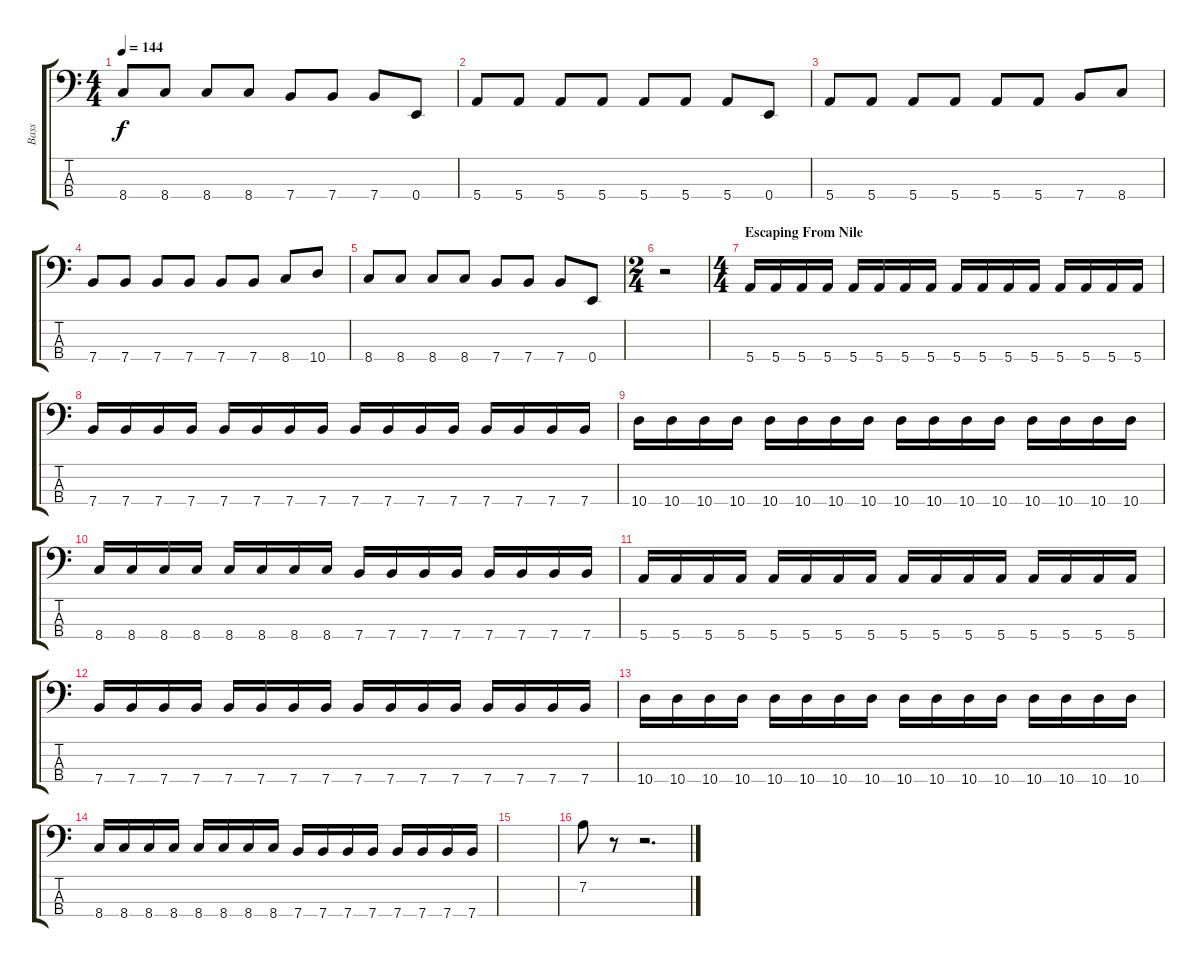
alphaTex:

\track ("Bass" "Bass") {instrument electricbasspick}
\staff {score tabs}
\tuning (G2 D2 A1 E1) {hide}
\ts (4 4)
\tempo 144
\clef f4
\ks c
8.4.8{dy f} 8.4.8 8.4.8 8.4.8 7.4.8 7.4.8 7.4.8 0.4.8 |
5.4.8 5.4.8 5.4.8 5.4.8 5.4.8 5.4.8 5.4.8 0.4.8 |
5.4.8 5.4.8 5.4.8 5.4.8 5.4.8 5.4.8 7.4.8 8.4.8 |
7.4.8 7.4.8 7.4.8 7.4.8 7.4.8 7.4.8 8.4.8 10.4.8 |
8.4.8 8.4.8 8.4.8 8.4.8 7.4.8 7.4.8 7.4.8 0.4.8 |
\ts (2 4)
r.2 |
\ts (4 4)
\section ("" "Escaping From Nile")
5.4.16 5.4.16 5.4.16 5.4.16 5.4.16 5.4.16 5.4.16 5.4.16 5.4.16 5.4.16 5.4.16 5.4.16 5.4.16 5.4.16 5.4.16 5.4.16 |
7.4.16 7.4.16 7.4.16 7.4.16 7.4.16 7.4.16 7.4.16 7.4.16 7.4.16 7.4.16 7.4.16 7.4.16 7.4.16 7.4.16 7.4.16 7.4.16 |
10.4.16 10.4.16 10.4.16 10.4.16 10.4.16 10.4.16 10.4.16 10.4.16 10.4.16 10.4.16 10.4.16 10.4.16 10.4.16 10.4.16 10.4.16 10.4.16 |
8.4.16 8.4.16 8.4.16 8.4.16 8.4.16 8.4.16 8.4.16 8.4.16 7.4.16 7.4.16 7.4.16 7.4.16 7.4.16 7.4.16 7.4.16 7.4.16 |
5.4.16 5.4.16 5.4.16 5.4.16 5.4.16 5.4.16 5.4.16 5.4.16 5.4.16 5.4.16 5.4.16 5.4.16 5.4.16 5.4.16 5.4.16 5.4.16 |
7.4.16 7.4.16 7.4.16 7.4.16 7.4.16 7.4.16 7.4.16 7.4.16 7.4.16 7.4.16 7.4.16 7.4.16 7.4.16 7.4.16 7.4.16 7.4.16 |
10.4.16 10.4.16 10.4.16 10.4.16 10.4.16 10.4.16 10.4.16 10.4.16 10.4.16 10.4.16 10.4.16 10.4.16 10.4.16 10.4.16 10.4.16 10.4.16 |
8.4.16 8.4.16 8.4.16 8.4.16 8.4.16 8.4.16 8.4.16 8.4.16 7.4.16 7.4.16 7.4.16 7.4.16 7.4.16 7.4.16 7.4.16 7.4.16 |
|
7.2.8 r.8 r.2{d}
